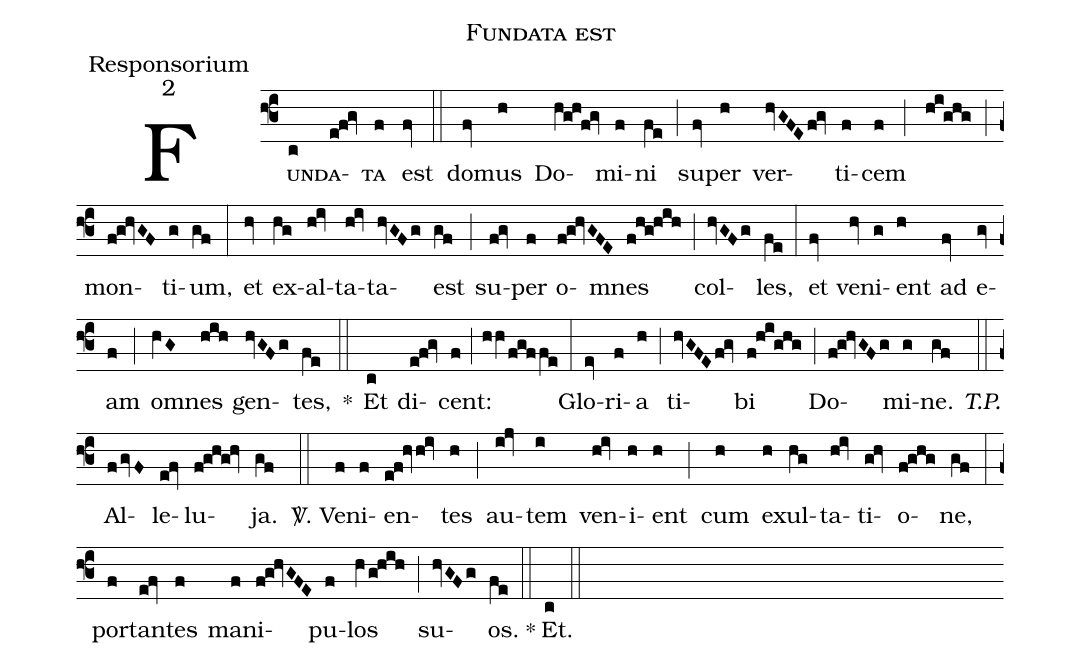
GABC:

name:Fundata est;
office-part:Responsorium;
mode:2;
%%
(f3)<sc>Fun(c)da(e!f!gv)ta</sc>(f) est(fv) (::) do(fv)mus(h) Do(hV!g!h!f!gv)mi(f)ni(fe) (;) su(fv)per(h) ver(hvGFEf!gv)ti(f)cem(f;h!i!ghg) (;) mon(f!g!hvGF)ti(g)um,(gf) (:) et(hv) ex(hg)al(h!iv)ta(h!iv)ta(hvGFg)est(gf) (;) su(f!gv)per(f) o-(f!g!hvGFE)mnes(f!h!g!h!i!h) (;) col(hvGFg)les,(fe) (:) et(fv) ve(hv)ni(g)ent(h) ad(fv) e-(gv)am(f) (;) om(hVG)nes(hih) gen(hvGFg)tes,(fe) *(::) Et(c) di(e!f!gv)cent:(f;hhVf!g!ffe) (:) Glo(ev)ri(f)a(h) (;) ti(hvGFEf!gv)bi(f!h!i!ghg) (;) Do(f!g!hvGFg)mi(g)ne.(gf) <i>T.P.</i>(::) Al(fgvF)le(e!fv)lu(f!g!h!g!hv)ja.(gf) (::)
<sp>V/</sp>. Ve(f)ni(f)en(e!f!hvh!iv)tes(h) (;) au(i!jv)tem(i) ven(h!iv)i(h)ent(h) (;) cum(h) ex(h)ul(hg)ta(h!iv)ti(g!hv)o-(f!g!h!g)ne,(gf) (:) por(f)tan(e!fv)tes(f) ma(f)ni(f!g!hvGFE)pu(f)los(hVg!hih) (;) su(hvGFg)os.(fe)*(::) Et.(c) (::)
